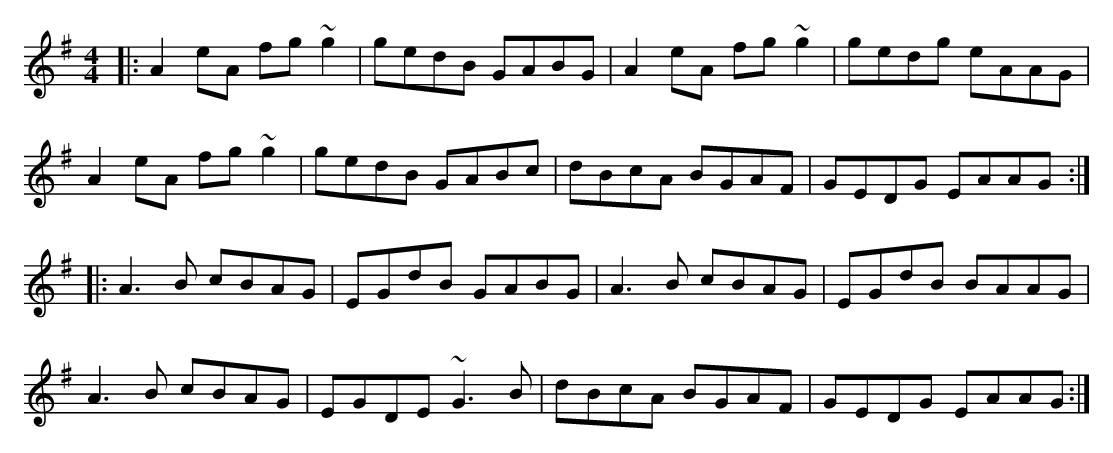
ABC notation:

X:1
M:4/4
K:Ador
|:A2eA fg~g2|gedB GABG|A2eA fg~g2|gedg eAAG|
A2eA fg~g2|gedB GABc|dBcA BGAF|GEDG EAAG:|:
A3B cBAG|EGdB GABG|A3B cBAG|EGdB BAAG|
A3B cBAG|EGDE ~G3B|dBcA BGAF|GEDG EAAG:|
